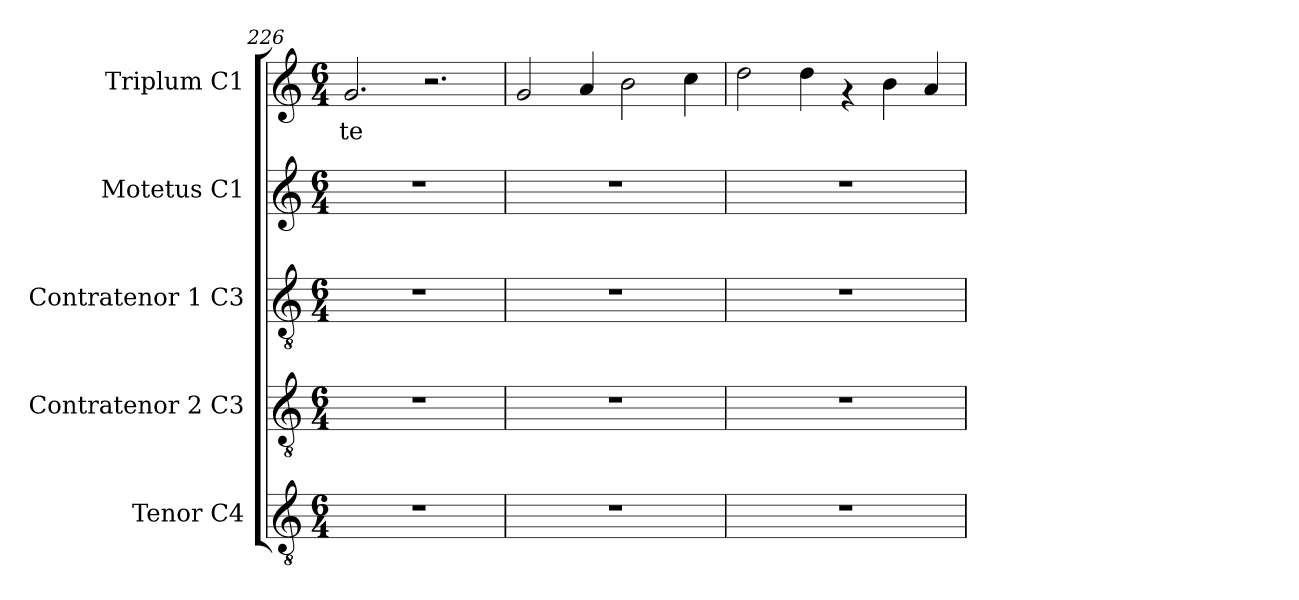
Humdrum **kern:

**kern	**kern	**kern	**kern	**kern	**text
*part5	*part4	*part3	*part2	*part1	*part1
*staff5	*staff4	*staff3	*staff2	*staff1	*staff1
*I"Tenor  C4	*I"Contratenor 2  C3	*I"Contratenor 1  C3	*I"Motetus  C1	*I"Triplum  C1	*
*I'T	*I'Ct2	*I'Ct1	*I'Mot	*I'Tr	*
*clefGv2	*clefGv2	*clefGv2	*clefG2	*clefG2	*
*k[]	*k[]	*k[]	*k[]	*k[]	*
*C:	*C:	*C:	*C:	*C:	*
*M6/4	*M6/4	*M6/4	*M6/4	*M6/4	*
=226	=226	=226	=226	=226	=226
!	!	!	!	!	!LO:LY:b:cj
1.r	1.r	1.r	1.r	2.g/	-te
.	.	.	.	2.r	.
=227	=227	=227	=227	=227	=227
!	!	!	!	!	!LO:LY:b:cj
1.r	1.r	1.r	1.r	2g/	.
!	!	!	!	!	!LO:LY:b:cj
.	.	.	.	4a/	.
!	!	!	!	!	!LO:LY:b:cj
.	.	.	.	2b\	.
!	!	!	!	!	!LO:LY:b:cj
.	.	.	.	4cc\	.
=228	=228	=228	=228	=228	=228
!	!	!	!	!	!LO:LY:b:cj
1.r	1.r	1.r	1.r	2dd\	.
!	!	!	!	!	!LO:LY:b:cj
.	.	.	.	4dd\	.
.	.	.	.	4rf	.
!	!	!	!	!	!LO:LY:b:cj
.	.	.	.	4b\	.
!	!	!	!	!	!LO:LY:b:cj
.	.	.	.	4a/	.
=	=	=	=	=	=
*-	*-	*-	*-	*-	*-
